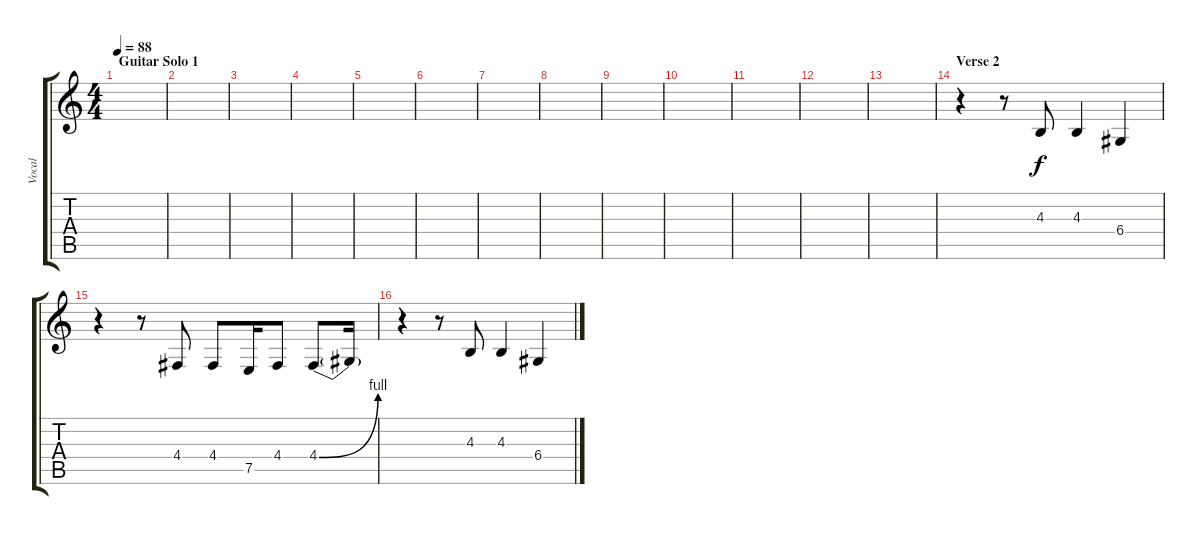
\track ("Vocal" "Vocal") {instrument bassoon}
\staff {score tabs}
\tuning (E4 B3 G3 D3 A2 E2) {hide}
\ts (4 4)
\section ("" "Guitar Solo 1")
\tempo 88
\clef g2
\ks c
|
|
|
|
|
|
|
|
|
|
|
|
|
\section ("" "Verse 2")
r.4 r.8 4.3.8 4.3.4 6.4.4 |
r.4 r.8 4.4.8 4.4.8 7.5.16 4.4.8 4.4{be (bend 0 0 60 4)}.8 4.4{t}.16 |
r.4 r.8 4.3.8 4.3.4 6.4.4
